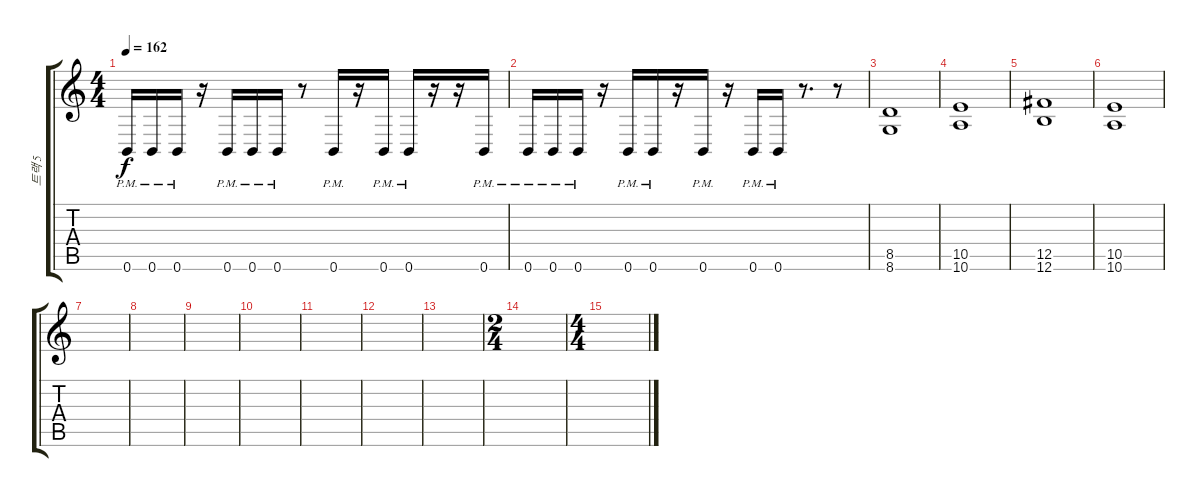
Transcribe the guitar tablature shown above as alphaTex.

\track ("트랙 5" "트랙 5") {instrument distortionguitar}
\staff {score tabs}
\tuning (Gb4 A3 E3 B2 Gb2 B1) {hide}
\ts (4 4)
\tempo 162
\clef g2
\ks c
0.6{pm}.16{dy f} 0.6{pm}.16 0.6{pm}.16 r.16 0.6{pm}.16 0.6{pm}.16 0.6{pm}.16 r.8 0.6{pm}.16 r.16 0.6{pm}.16 0.6{pm}.16 r.16 r.16 0.6{pm}.16 |
0.6{pm}.16 0.6{pm}.16 0.6{pm}.16 r.16 0.6{pm}.16 0.6{pm}.16 r.16 0.6{pm}.16 r.16 0.6{pm}.16 0.6{pm}.16 r.8{d} r.8 |
(8.5 8.6).1 |
(10.5 10.6).1 |
(12.5 12.6).1 |
(10.5 10.6).1 |
|
|
|
|
|
|
|
\ts (2 4)
|
\ts (4 4)
